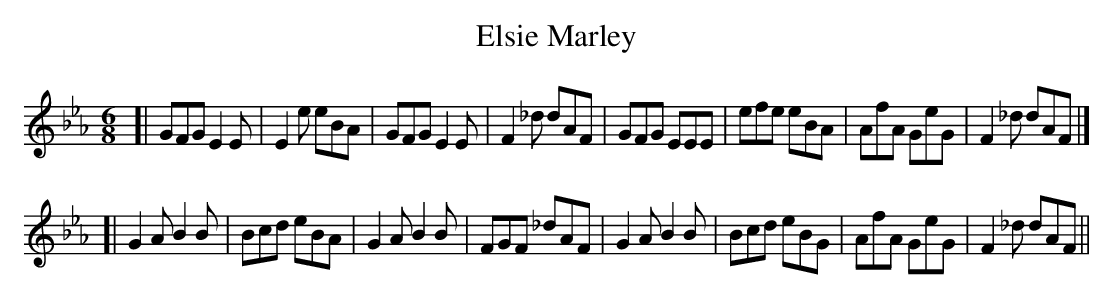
X:1
T:Elsie Marley
L:1/8
M:6/8
K:Eb
[| GFG E2E | E2e eBA | GFG E2E | F2_d dAF | GFG EEE | efe eBA | AfA GeG | F2_d dAF |]
[| G2A B2B | Bcd eBA | G2A B2B | FGF _dAF | G2A B2B | Bcd eBG | AfA GeG | F2_d dAF ||
